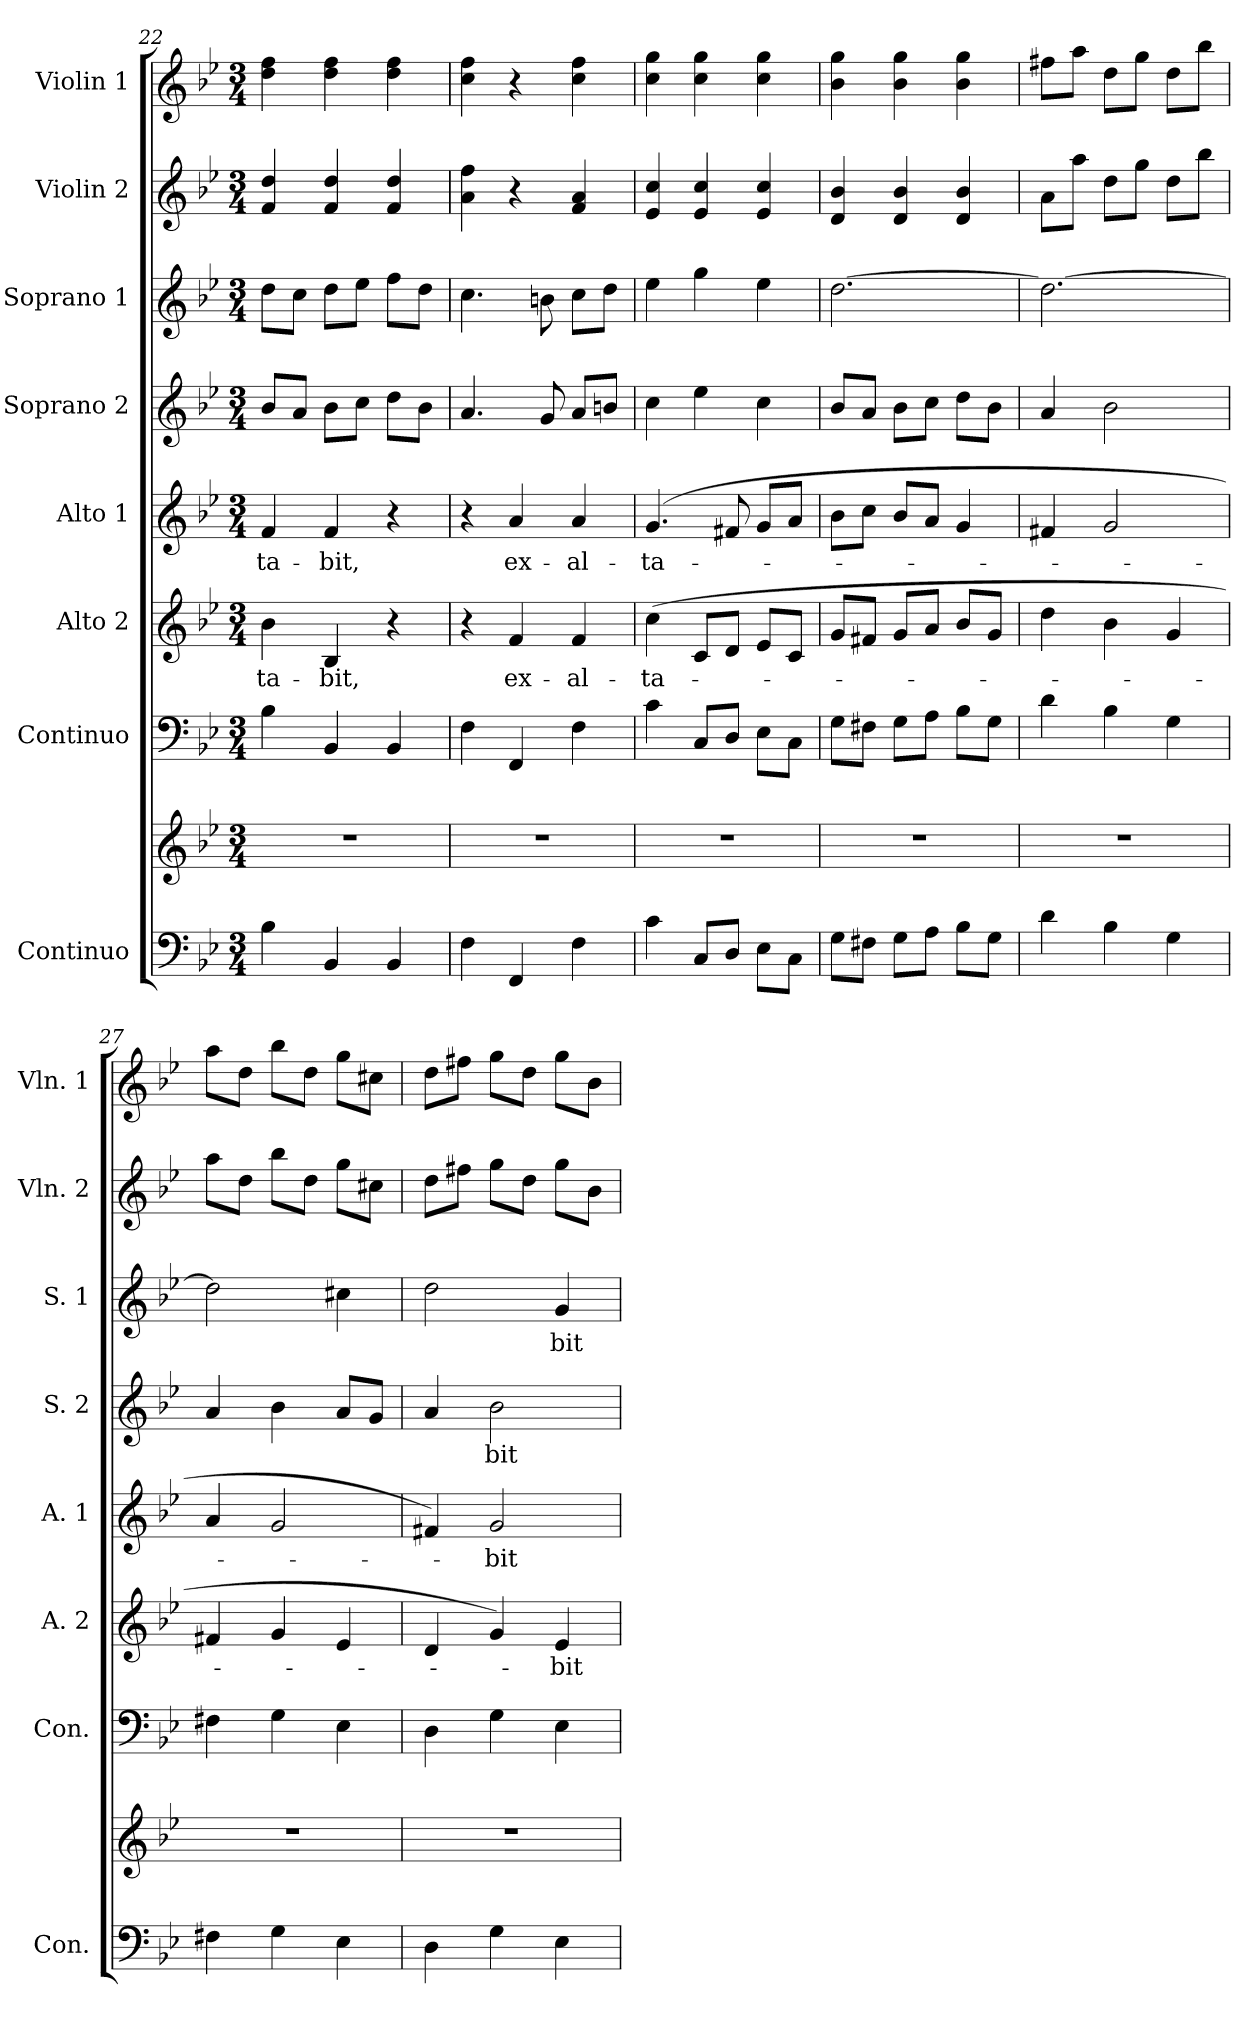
**kern	**kern	**kern	**kern	**text	**kern	**text	**kern	**text	**kern	**text	**kern	**kern
*part8	*part8	*part7	*part6	*part6	*part5	*part5	*part4	*part4	*part3	*part3	*part2	*part1
*staff9	*staff8	*staff7	*staff6	*staff6	*staff5	*staff5	*staff4	*staff4	*staff3	*staff3	*staff2	*staff1
*I"Continuo	*	*I"Continuo	*I"Alto 2	*	*I"Alto 1	*	*I"Soprano 2	*	*I"Soprano 1	*	*I"Violin 2	*I"Violin 1
*I'Con.	*	*I'Con.	*I'A. 2	*	*I'A. 1	*	*I'S. 2	*	*I'S. 1	*	*I'Vln. 2	*I'Vln. 1
*clefF4	*clefG2	*clefF4	*clefG2	*	*clefG2	*	*clefG2	*	*clefG2	*	*clefG2	*clefG2
*k[b-e-]	*k[b-e-]	*k[b-e-]	*k[b-e-]	*	*k[b-e-]	*	*k[b-e-]	*	*k[b-e-]	*	*k[b-e-]	*k[b-e-]
*M3/4	*M3/4	*M3/4	*M3/4	*	*M3/4	*	*M3/4	*	*M3/4	*	*M3/4	*M3/4
=22	=22	=22	=22	=22	=22	=22	=22	=22	=22	=22	=22	=22
!	!	!	!	!LO:LY:b	!	!LO:LY:b	!	!	!	!	!	!
4B-\	2.r	4B-\	4b-\	-ta-	4f/	-ta-	8b-/L	.	8dd\L	.	4f/ 4dd/	4dd\ 4ff\
.	.	.	.	.	.	.	8a/J	.	8cc\J	.	.	.
!	!	!	!	!LO:LY:b	!	!LO:LY:b	!	!	!	!	!	!
4BB-/	.	4BB-/	4B-/	-bit,	4f/	-bit,	8b-\L	.	8dd\L	.	4f/ 4dd/	4dd\ 4ff\
.	.	.	.	.	.	.	8cc\J	.	8ee-\J	.	.	.
4BB-/	.	4BB-/	4r	.	4r	.	8dd\L	.	8ff\L	.	4f/ 4dd/	4dd\ 4ff\
.	.	.	.	.	.	.	8b-\J	.	8dd\J	.	.	.
=23	=23	=23	=23	=23	=23	=23	=23	=23	=23	=23	=23	=23
4F\	2.r	4F\	4r	.	4r	.	4.a/	.	4.cc\	.	4a\ 4ff\	4cc\ 4ff\
!	!	!	!	!LO:LY:b	!	!LO:LY:b	!	!	!	!	!	!
4FF/	.	4FF/	4f/	ex-	4a/	ex-	.	.	.	.	4r	4r
.	.	.	.	.	.	.	8g/	.	8bn\	.	.	.
!	!	!	!	!LO:LY:b	!	!LO:LY:b	!	!	!	!	!	!
4F\	.	4F\	4f/	-al-	4a/	-al-	8a/L	.	8cc\L	.	4f/ 4a/	4cc\ 4ff\
.	.	.	.	.	.	.	8bn/J	.	8dd\J	.	.	.
=24	=24	=24	=24	=24	=24	=24	=24	=24	=24	=24	=24	=24
!	!	!	!	!LO:LY:b	!	!LO:LY:b	!	!	!	!	!	!
4c\	2.r	4c\	(>4cc\	-ta-	(>4.g/	-ta-	4cc\	.	4ee-\	.	4e-/ 4cc/	4cc\ 4gg\
8C/L	.	8C/L	8c/L	.	.	.	4ee-\	.	4gg\	.	4e-/ 4cc/	4cc\ 4gg\
8D/J	.	8D/J	8d/J	.	8f#X/	.	.	.	.	.	.	.
8E-\L	.	8E-\L	8e-/L	.	8g/L	.	4cc\	.	4ee-\	.	4e-/ 4cc/	4cc\ 4gg\
8C\J	.	8C\J	8c/J	.	8a/J	.	.	.	.	.	.	.
!!LO:PB:g=z
=25	=25	=25	=25	=25	=25	=25	=25	=25	=25	=25	=25	=25
8G\L	2.r	8G\L	8g/L	.	8b-\L	.	8b-/L	.	[2.dd\	.	4d/ 4b-/	4b-\ 4gg\
8F#X\J	.	8F#X\J	8f#X/J	.	8cc\J	.	8a/J	.	.	.	.	.
8G\L	.	8G\L	8g/L	.	8b-/L	.	8b-\L	.	.	.	4d/ 4b-/	4b-\ 4gg\
8A\J	.	8A\J	8a/J	.	8a/J	.	8cc\J	.	.	.	.	.
8B-\L	.	8B-\L	8b-/L	.	4g/	.	8dd\L	.	.	.	4d/ 4b-/	4b-\ 4gg\
8G\J	.	8G\J	8g/J	.	.	.	8b-\J	.	.	.	.	.
=26	=26	=26	=26	=26	=26	=26	=26	=26	=26	=26	=26	=26
4d\	2.r	4d\	4dd\	.	4f#X/	.	4a/	.	2.dd\_	.	8a\L	8ff#X\L
.	.	.	.	.	.	.	.	.	.	.	8aa\J	8aa\J
4B-\	.	4B-\	4b-\	.	2g/	.	2b-\	.	.	.	8dd\L	8dd\L
.	.	.	.	.	.	.	.	.	.	.	8gg\J	8gg\J
4G\	.	4G\	4g/	.	.	.	.	.	.	.	8dd\L	8dd\L
.	.	.	.	.	.	.	.	.	.	.	8bb-\J	8bb-\J
=27	=27	=27	=27	=27	=27	=27	=27	=27	=27	=27	=27	=27
4F#X\	2.r	4F#X\	4f#X/	.	4a/	.	4a/	.	2dd\]	.	8aa\L	8aa\L
.	.	.	.	.	.	.	.	.	.	.	8dd\J	8dd\J
4G\	.	4G\	4g/	.	2g/	.	4b-\	.	.	.	8bb-\L	8bb-\L
.	.	.	.	.	.	.	.	.	.	.	8dd\J	8dd\J
4E-\	.	4E-\	4e-/	.	.	.	8a/L	.	4cc#X\	.	8gg\L	8gg\L
.	.	.	.	.	.	.	8g/J	.	.	.	8cc#X\J	8cc#X\J
=28	=28	=28	=28	=28	=28	=28	=28	=28	=28	=28	=28	=28
4D\	2.r	4D\	4d/	.	4f#X/)	.	4a/	.	2dd\	.	8dd\L	8dd\L
.	.	.	.	.	.	.	.	.	.	.	8ff#X\J	8ff#X\J
!	!	!	!	!	!	!LO:LY:b	!	!LO:LY:b	!	!	!	!
4G\	.	4G\	4g/)	.	2g/	-bit	2b-\	-bit	.	.	8gg\L	8gg\L
.	.	.	.	.	.	.	.	.	.	.	8dd\J	8dd\J
!	!	!	!	!LO:LY:b	!	!	!	!	!	!LO:LY:b	!	!
4E-\	.	4E-\	4e-/	-bit	.	.	.	.	4g/	-bit	8gg\L	8gg\L
.	.	.	.	.	.	.	.	.	.	.	8b-\J	8b-\J
=	=	=	=	=	=	=	=	=	=	=	=	=
*-	*-	*-	*-	*-	*-	*-	*-	*-	*-	*-	*-	*-
